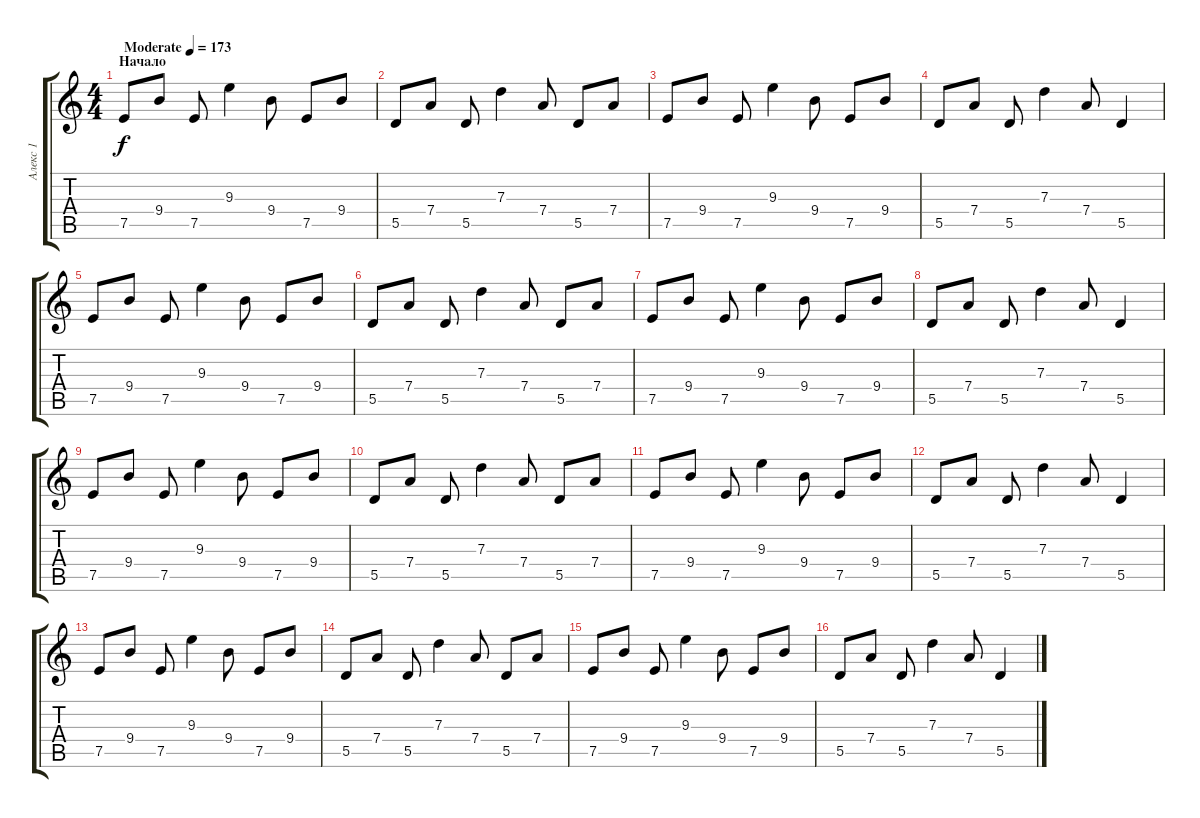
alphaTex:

\track ("Алекс 1" "Алекс 1") {instrument acousticguitarsteel}
\staff {score tabs}
\tuning (E4 B3 G3 D3 A2 E2) {hide}
\ts (4 4)
\section ("" "Начало")
\tempo (173 "Moderate")
\clef g2
\ks c
7.5.8{dy f instrument acousticguitarsteel} 9.4.8 7.5.8 9.3.4 9.4.8 7.5.8 9.4.8 |
5.5.8 7.4.8 5.5.8 7.3.4 7.4.8 5.5.8 7.4.8 |
7.5.8 9.4.8 7.5.8 9.3.4 9.4.8 7.5.8 9.4.8 |
5.5.8 7.4.8 5.5.8 7.3.4 7.4.8 5.5.4 |
7.5.8 9.4.8 7.5.8 9.3.4 9.4.8 7.5.8 9.4.8 |
5.5.8 7.4.8 5.5.8 7.3.4 7.4.8 5.5.8 7.4.8 |
7.5.8 9.4.8 7.5.8 9.3.4 9.4.8 7.5.8 9.4.8 |
5.5.8 7.4.8 5.5.8 7.3.4 7.4.8 5.5.4 |
7.5.8 9.4.8 7.5.8 9.3.4 9.4.8 7.5.8 9.4.8 |
5.5.8 7.4.8 5.5.8 7.3.4 7.4.8 5.5.8 7.4.8 |
7.5.8 9.4.8 7.5.8 9.3.4 9.4.8 7.5.8 9.4.8 |
5.5.8 7.4.8 5.5.8 7.3.4 7.4.8 5.5.4 |
7.5.8 9.4.8 7.5.8 9.3.4 9.4.8 7.5.8 9.4.8 |
5.5.8 7.4.8 5.5.8 7.3.4 7.4.8 5.5.8 7.4.8 |
7.5.8 9.4.8 7.5.8 9.3.4 9.4.8 7.5.8 9.4.8 |
5.5.8 7.4.8 5.5.8 7.3.4 7.4.8 5.5.4
